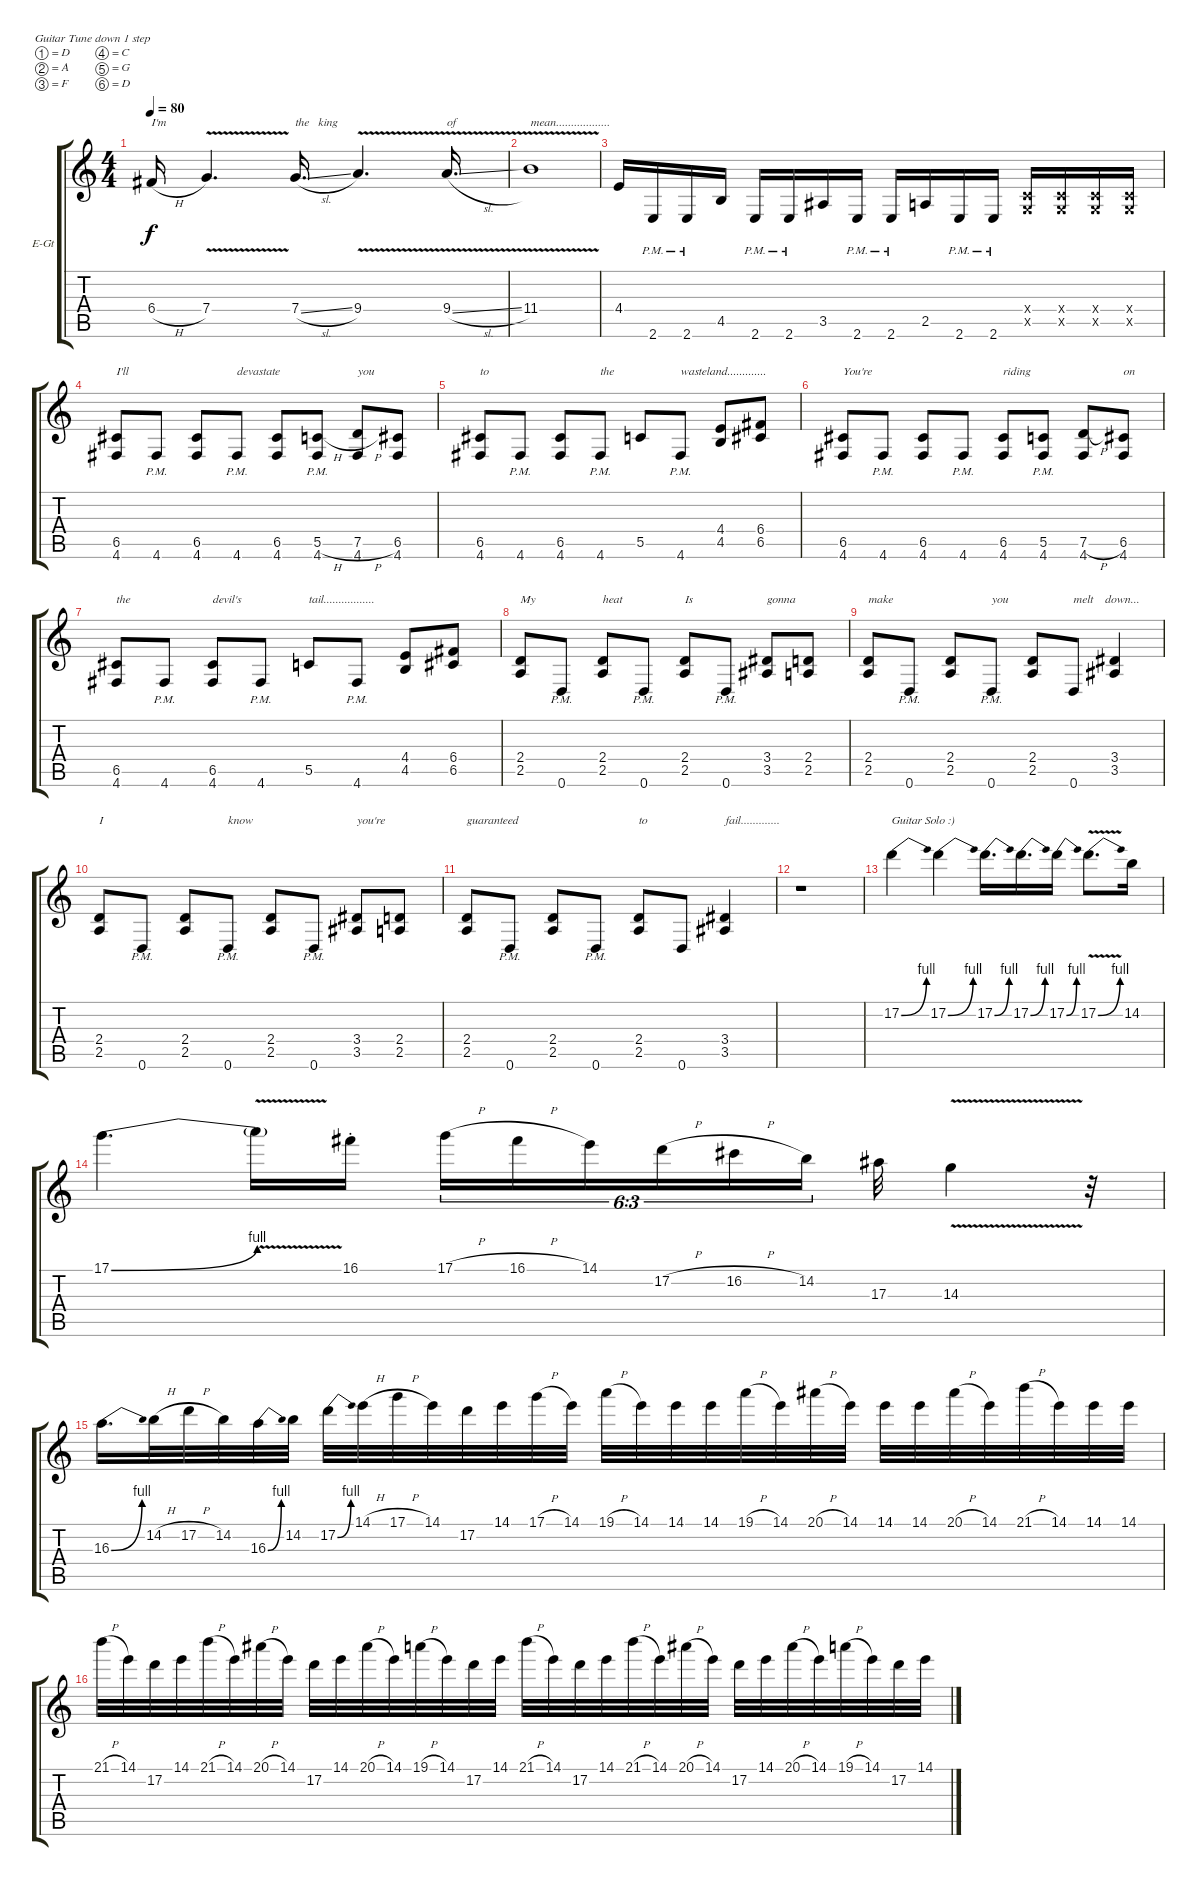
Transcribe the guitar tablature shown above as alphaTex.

\defaultSystemsLayout 4
\bracketExtendMode groupsimilarinstruments
\firstSystemTrackNameOrientation horizontal
\otherSystemsTrackNameOrientation horizontal
\track ("Andrey Smirnov" "E-Gt") {instrument distortionguitar}
\staff {score tabs}
\tuning (D4 A3 F3 C3 G2 D2)
\ts (4 4)
\tempo 80
\clef g2
\ks c
6.4{h}.16{txt "I'm" dy f} 7.4{v}.4{d} 7.4{sl}.16{d txt "the   king"} 9.4{v}.4{d} 9.4{v sl}.16{d txt "of"} |
11.4{v}.1{txt "mean.................."} |
4.4.16 2.6{pm}.16 2.6{pm}.16 4.5.16 2.6{pm}.16 2.6{pm}.16 3.5.16 2.6{pm}.16 2.6{pm}.16 2.5.16 2.6{pm}.16 2.6{pm}.16 (0.5{x} 0.4{x}).16 (0.5{x} 0.4{x}).16 (0.5{x} 0.4{x}).16 (0.5{x} 0.4{x}).16 |
(4.6 6.5).8{txt "I'll"} 4.6{pm}.8 (4.6 6.5).8 4.6{pm}.8{txt "devastate"} (4.6 6.5).8 (4.6{pm} 5.5{h}).8 (7.5{h} 4.6).8{txt "you"} (6.5 4.6).8 |
(4.6 6.5).8{txt "to"} 4.6{pm}.8 (4.6 6.5).8 4.6{pm}.8{txt "the"} 5.5.8 4.6{pm}.8{txt "wasteland............."} (4.5 4.4).8 (6.5 6.4).8 |
(4.6 6.5).8{txt "You're"} 4.6{pm}.8 (4.6 6.5).8 4.6{pm}.8 (4.6 6.5).8{txt "riding"} (4.6{pm} 5.5).8 (7.5{h} 4.6).8 (6.5 4.6).8{txt "on"} |
(4.6 6.5).8{txt "the"} 4.6{pm}.8 (4.6 6.5).8{txt "devil's"} 4.6{pm}.8 5.5.8{txt "tail................."} 4.6{pm}.8 (4.5 4.4).8 (6.5 6.4).8 |
(2.5 2.4).8{txt "My"} 0.6{pm}.8 (2.5 2.4).8{txt "heat"} 0.6{pm}.8 (2.5 2.4).8{txt "Is"} 0.6{pm}.8 (3.4 3.5).8{txt "gonna"} (2.5 2.4).8 |
(2.5 2.4).8{txt "make"} 0.6{pm}.8 (2.5 2.4).8 0.6{pm}.8{txt "you"} (2.5 2.4).8 0.6.8{txt "melt    down..."} (3.4 3.5).4 |
(2.5 2.4).8{txt "I"} 0.6{pm}.8 (2.5 2.4).8 0.6{pm}.8{txt "know"} (2.5 2.4).8 0.6{pm}.8 (3.4 3.5).8{txt "you're"} (2.5 2.4).8 |
(2.5 2.4).8{txt "guaranteed"} 0.6{pm}.8 (2.5 2.4).8 0.6{pm}.8 (2.5 2.4).8{txt "to"} 0.6.8 (3.4 3.5).4{txt "fail............."} |
r.1 |
17.2{be (bend 0 0 15 4)}.4{txt "Guitar Solo :)"} 17.2{be (bend 0 0 15 4)}.4 17.2{be (bend 0 0 15 4)}.16{d} 17.2{be (bend 0 0 15 4)}.16{d} 17.2{be (bend 0 0 15 4)}.16 17.2{be (bend 0 0 15 4) v}.8{d} 14.2.16 |
17.1{be (bend 0 0 15 4)}.4{d} 17.1{v t}.16 16.1{st}.16 17.1{h}.16{tu (6 3)} 16.1{h}.16{tu (6 3)} 14.1.16{tu (6 3)} 17.2{h}.16{tu (6 3)} 16.2{h}.16{tu (6 3)} 14.2.16{tu (6 3)} 17.3.32 14.3{v}.4 r.32 |
16.3{be (bend 0 0 15 4)}.16{d} 14.2{h}.32 17.2{h}.32 14.2.32 16.3{be (bend 0 0 15 4)}.32 14.2.32 17.2{be (bend 0 0 15 4)}.32 14.1{h}.32 17.1{h}.32 14.1.32 17.2.32 14.1.32 17.1{h}.32 14.1.32 19.1{h}.32 14.1.32 14.1.32 14.1.32 19.1{h}.32 14.1.32 20.1{h}.32 14.1.32 14.1.32 14.1.32 20.1{h}.32 14.1.32 21.1{h}.32 14.1.32 14.1.32 14.1.32 |
21.1{h}.32 14.1.32 17.2.32 14.1.32 21.1{h}.32 14.1.32 20.1{h}.32 14.1.32 17.2.32 14.1.32 20.1{h}.32 14.1.32 19.1{h}.32 14.1.32 17.2.32 14.1.32 21.1{h}.32 14.1.32 17.2.32 14.1.32 21.1{h}.32 14.1.32 20.1{h}.32 14.1.32 17.2.32 14.1.32 20.1{h}.32 14.1.32 19.1{h}.32 14.1.32 17.2.32 14.1.32
